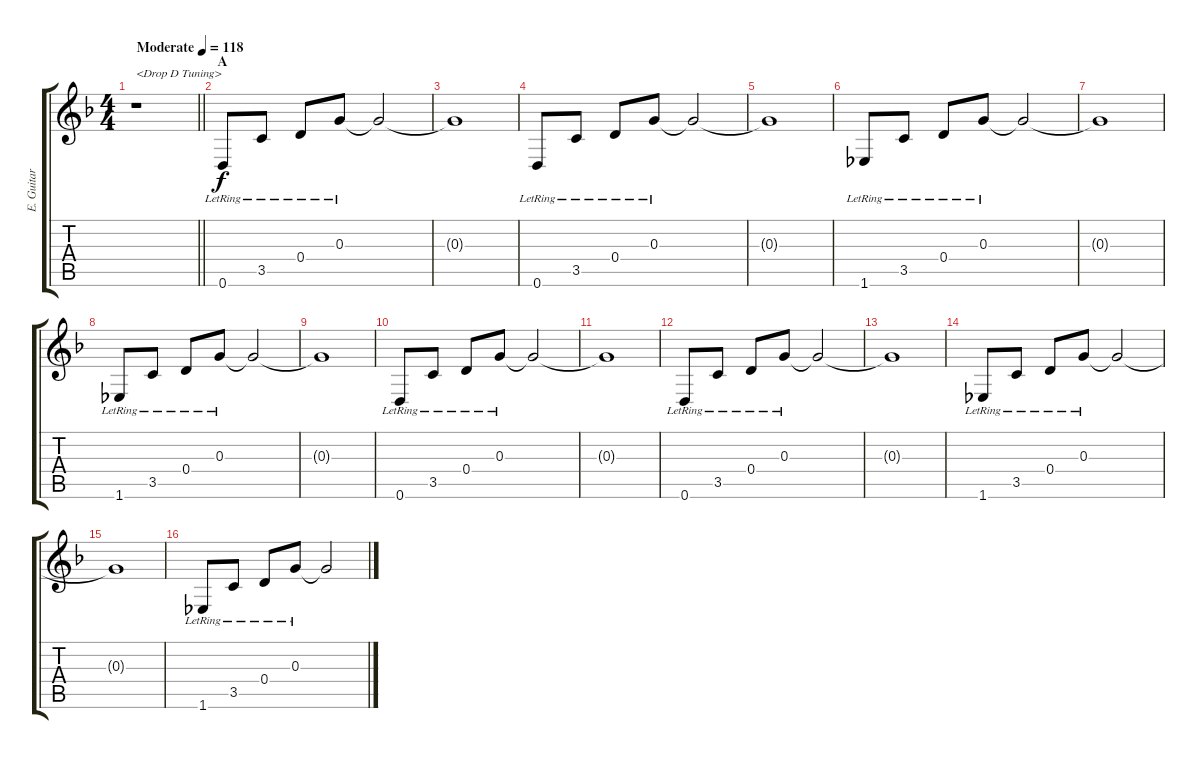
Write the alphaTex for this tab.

\track ("E. Guitar I" "E. Guitar ") {instrument electricguitarclean}
\staff {score tabs}
\tuning (E4 B3 G3 D3 A2 D2) {hide}
\ts (4 4)
\tempo (118 "Moderate")
\clef g2
\barLineRight lightlight
\ks f
r.1{txt "<Drop D Tuning>" dy f instrument electricguitarclean} |
\section ("" "A")
0.6{lr}.8 3.5{lr}.8 0.4{lr}.8 0.3{lr}.8 0.3{t}.2 |
0.3{t}.1 |
0.6{lr}.8 3.5{lr}.8 0.4{lr}.8 0.3{lr}.8 0.3{t}.2 |
0.3{t}.1 |
1.6{lr}.8 3.5{lr}.8 0.4{lr}.8 0.3{lr}.8 0.3{t}.2 |
0.3{t}.1 |
1.6{lr}.8 3.5{lr}.8 0.4{lr}.8 0.3{lr}.8 0.3{t}.2 |
0.3{t}.1 |
0.6{lr}.8 3.5{lr}.8 0.4{lr}.8 0.3{lr}.8 0.3{t}.2 |
0.3{t}.1 |
0.6{lr}.8 3.5{lr}.8 0.4{lr}.8 0.3{lr}.8 0.3{t}.2 |
0.3{t}.1 |
1.6{lr}.8 3.5{lr}.8 0.4{lr}.8 0.3{lr}.8 0.3{t}.2 |
0.3{t}.1 |
1.6{lr}.8 3.5{lr}.8 0.4{lr}.8 0.3{lr}.8 0.3{t}.2
